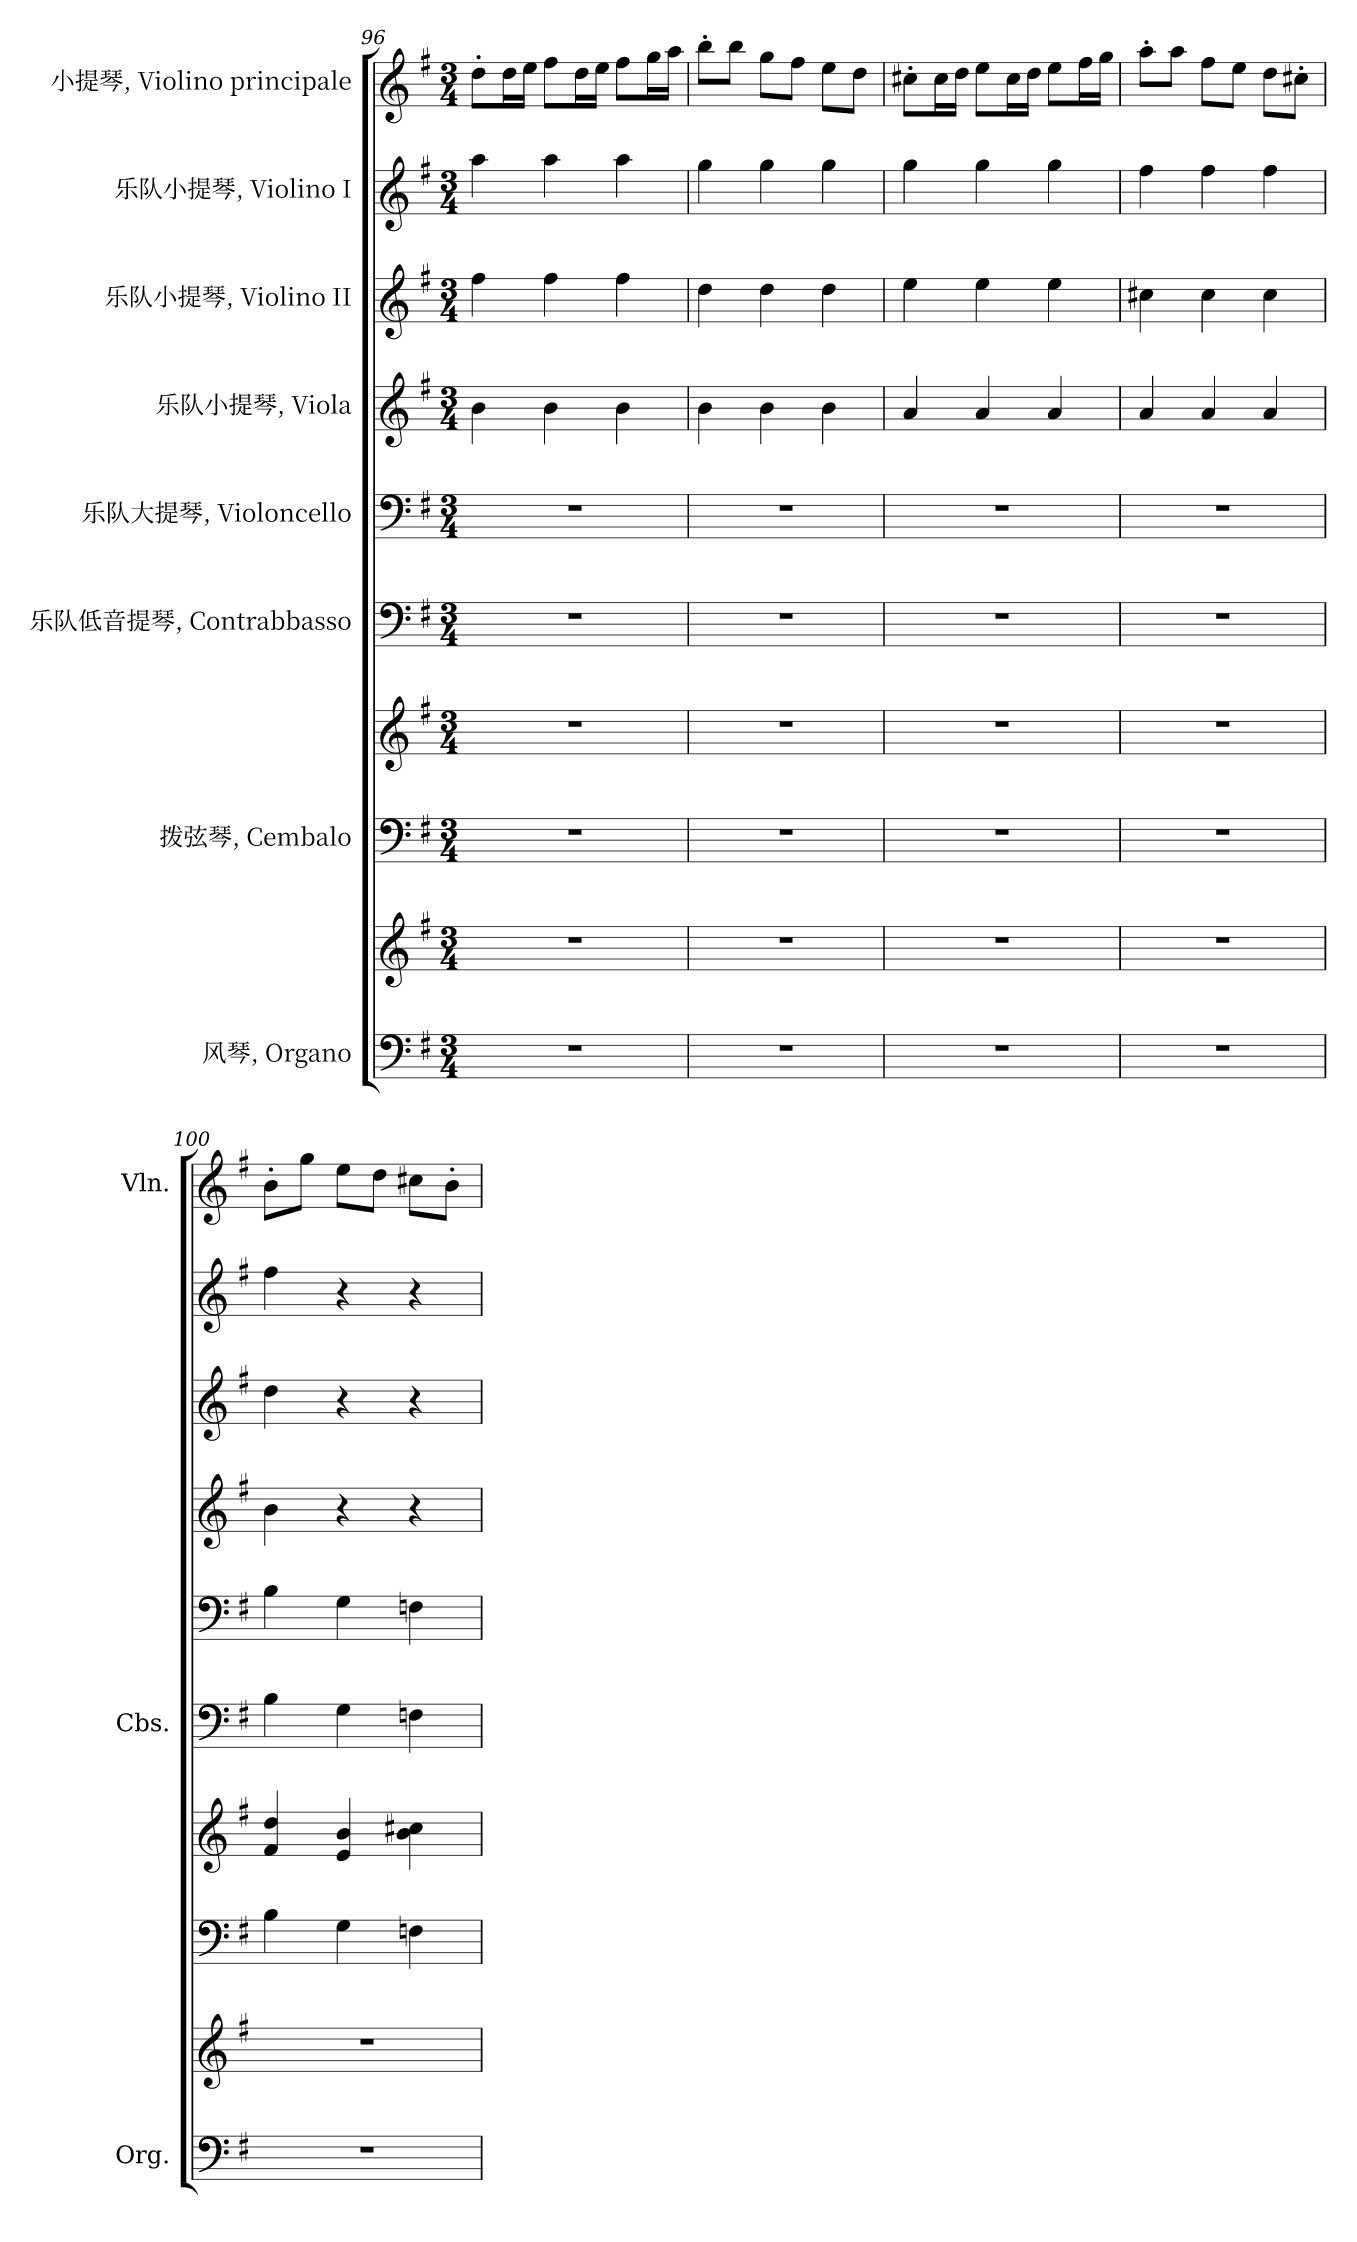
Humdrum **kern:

**kern	**kern	**kern	**kern	**kern	**kern	**kern	**kern	**kern	**kern
*part8	*part8	*part7	*part7	*part6	*part5	*part4	*part3	*part2	*part1
*staff10	*staff9	*staff8	*staff7	*staff6	*staff5	*staff4	*staff3	*staff2	*staff1
*I"风琴, Organo	*	*I"拨弦琴, Cembalo	*	*I"乐队低音提琴, Contrabbasso	*I"乐队大提琴, Violoncello	*I"乐队小提琴, Viola	*I"乐队小提琴, Violino II	*I"乐队小提琴, Violino I	*I"小提琴, Violino principale
*I'Org.	*	*	*	*I'Cbs.	*	*	*	*	*I'Vln.
*clefF4	*clefG2	*clefF4	*clefG2	*clefF4	*clefF4	*clefG2	*clefG2	*clefG2	*clefG2
*	*	*	*	*ITrd7c12	*	*	*	*	*
*k[f#]	*k[f#]	*k[f#]	*k[f#]	*k[f#]	*k[f#]	*k[f#]	*k[f#]	*k[f#]	*k[f#]
*M3/4	*M3/4	*M3/4	*M3/4	*M3/4	*M3/4	*M3/4	*M3/4	*M3/4	*M3/4
=96	=96	=96	=96	=96	=96	=96	=96	=96	=96
2.r	2.r	2.r	2.r	2.r	2.r	4b\	4ff#\	4aa\	8dd'\L
.	.	.	.	.	.	.	.	.	16dd\L
.	.	.	.	.	.	.	.	.	16ee\JJ
.	.	.	.	.	.	4b\	4ff#\	4aa\	8ff#\L
.	.	.	.	.	.	.	.	.	16dd\L
.	.	.	.	.	.	.	.	.	16ee\JJ
.	.	.	.	.	.	4b\	4ff#\	4aa\	8ff#\L
.	.	.	.	.	.	.	.	.	16gg\L
.	.	.	.	.	.	.	.	.	16aa\JJ
=97	=97	=97	=97	=97	=97	=97	=97	=97	=97
2.r	2.r	2.r	2.r	2.r	2.r	4b\	4dd\	4gg\	8bb'\L
.	.	.	.	.	.	.	.	.	8bb\J
.	.	.	.	.	.	4b\	4dd\	4gg\	8gg\L
.	.	.	.	.	.	.	.	.	8ff#\J
.	.	.	.	.	.	4b\	4dd\	4gg\	8ee\L
.	.	.	.	.	.	.	.	.	8dd\J
!!LO:PB:g=z
=98	=98	=98	=98	=98	=98	=98	=98	=98	=98
2.r	2.r	2.r	2.r	2.r	2.r	4a/	4ee\	4gg\	8cc#X'\L
.	.	.	.	.	.	.	.	.	16cc#\L
.	.	.	.	.	.	.	.	.	16dd\JJ
.	.	.	.	.	.	4a/	4ee\	4gg\	8ee\L
.	.	.	.	.	.	.	.	.	16cc#\L
.	.	.	.	.	.	.	.	.	16dd\JJ
.	.	.	.	.	.	4a/	4ee\	4gg\	8ee\L
.	.	.	.	.	.	.	.	.	16ff#\L
.	.	.	.	.	.	.	.	.	16gg\JJ
=99	=99	=99	=99	=99	=99	=99	=99	=99	=99
2.r	2.r	2.r	2.r	2.r	2.r	4a/	4cc#X\	4ff#\	8aa'\L
.	.	.	.	.	.	.	.	.	8aa\J
.	.	.	.	.	.	4a/	4cc#\	4ff#\	8ff#\L
.	.	.	.	.	.	.	.	.	8ee\J
.	.	.	.	.	.	4a/	4cc#\	4ff#\	8dd\L
.	.	.	.	.	.	.	.	.	8cc#X'\J
=100	=100	=100	=100	=100	=100	=100	=100	=100	=100
2.r	2.r	4B\	4f#/ 4dd/	4BB\	4B\	4b\	4dd\	4ff#\	8b'\L
.	.	.	.	.	.	.	.	.	8gg\J
.	.	4G\	4e/ 4b/	4GG\	4G\	4r	4r	4r	8ee\L
.	.	.	.	.	.	.	.	.	8dd\J
.	.	4Fn\	4b\ 4cc#X\	4FFn\	4Fn\	4r	4r	4r	8cc#X\L
.	.	.	.	.	.	.	.	.	8b'\J
=	=	=	=	=	=	=	=	=	=
*-	*-	*-	*-	*-	*-	*-	*-	*-	*-
